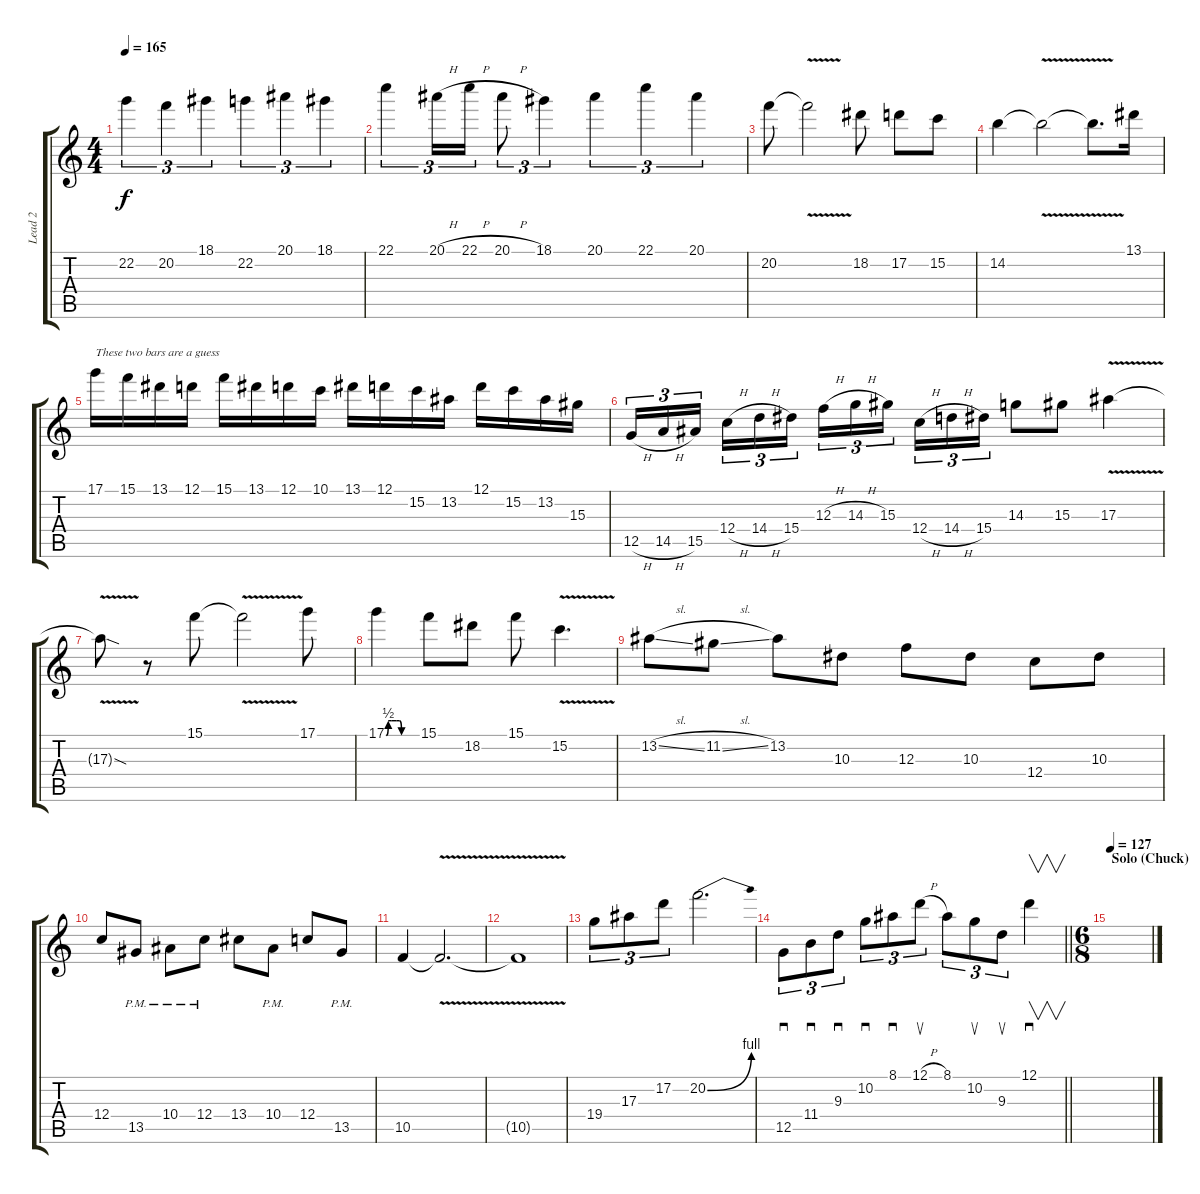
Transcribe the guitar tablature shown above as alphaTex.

\track ("Lead 2" "Lead 2") {instrument distortionguitar}
\staff {score tabs}
\tuning (D4 A3 F3 C3 G2 D2) {hide}
\ts (4 4)
\tempo 165
\clef g2
\ks c
22.2.4{tu (3 2) dy f} 20.2.4{tu (3 2)} 18.1.4{tu (3 2)} 22.2.4{tu (3 2)} 20.1.4{tu (3 2)} 18.1.4{tu (3 2)} |
22.1.4{tu (3 2)} 20.1{h}.16{tu (3 2)} 22.1{h}.16{tu (3 2)} 20.1{h}.8{tu (3 2)} 18.1.4{tu (3 2)} 20.1.4{tu (3 2)} 22.1.4{tu (3 2)} 20.1.4{tu (3 2)} |
20.2.8 20.2{v t}.2 18.2.8 17.2.8 15.2.8 |
14.2.4 14.2{v t}.2 14.2{v t}.8{d} 13.1.16 |
17.1.16{txt "These two bars are a guess"} 15.1.16 13.1.16 12.1.16 15.1.16 13.1.16 12.1.16 10.1.16 13.1.16 12.1.16 15.2.16 13.2.16 12.1.16 15.2.16 13.2.16 15.3.16 |
12.5{h}.16{tu (3 2)} 14.5{h}.16{tu (3 2)} 15.5.16{tu (3 2) beam splitsecondary} 12.4{h}.16{tu (3 2)} 14.4{h}.16{tu (3 2)} 15.4.16{tu (3 2)} 12.3{h}.16{tu (3 2)} 14.3{h}.16{tu (3 2)} 15.3.16{tu (3 2) beam splitsecondary} 12.4{h}.16{tu (3 2)} 14.4{h}.16{tu (3 2)} 15.4.16{tu (3 2)} 14.3.8 15.3.8 17.3{v}.4 |
17.3{sod t}.8 r.8 15.1.8 15.1{v t}.2 17.1.8 |
17.1{be (custom 0 0 4 2 10 2 20 2 26 2 30 0 60 0)}.4 15.1.8 18.2.8 15.1.8 15.2{v}.4{d} |
13.2{sl}.8 11.2{sl}.8 13.2.8 10.3.8 12.3.8 10.3.8 12.4.8 10.3.8 |
12.4.8 13.5{pm}.8 10.4{pm}.8 12.4{pm}.8 13.4.8 10.4{pm}.8 12.4.8 13.5{pm}.8 |
10.5.4 10.5{v t}.2{d} |
10.5{v t}.1 |
19.4.8{tu (3 2)} 17.3.8{tu (3 2)} 17.2.8{tu (3 2)} 20.2{be (bend 0 0 60 4)}.2{d} |
\barLineRight lightlight
12.5.8{sd tu (3 2)} 11.4.8{sd tu (3 2)} 9.3.8{sd tu (3 2)} 10.2.8{sd tu (3 2)} 8.1.8{sd tu (3 2)} 12.1{h}.8{su tu (3 2)} 8.1.8{tu (3 2)} 10.2.8{su tu (3 2)} 9.3.8{su tu (3 2)} 12.1.4{v sd} |
\ts (6 8)
\section ("" "Solo (Chuck)")
\tempo 127
